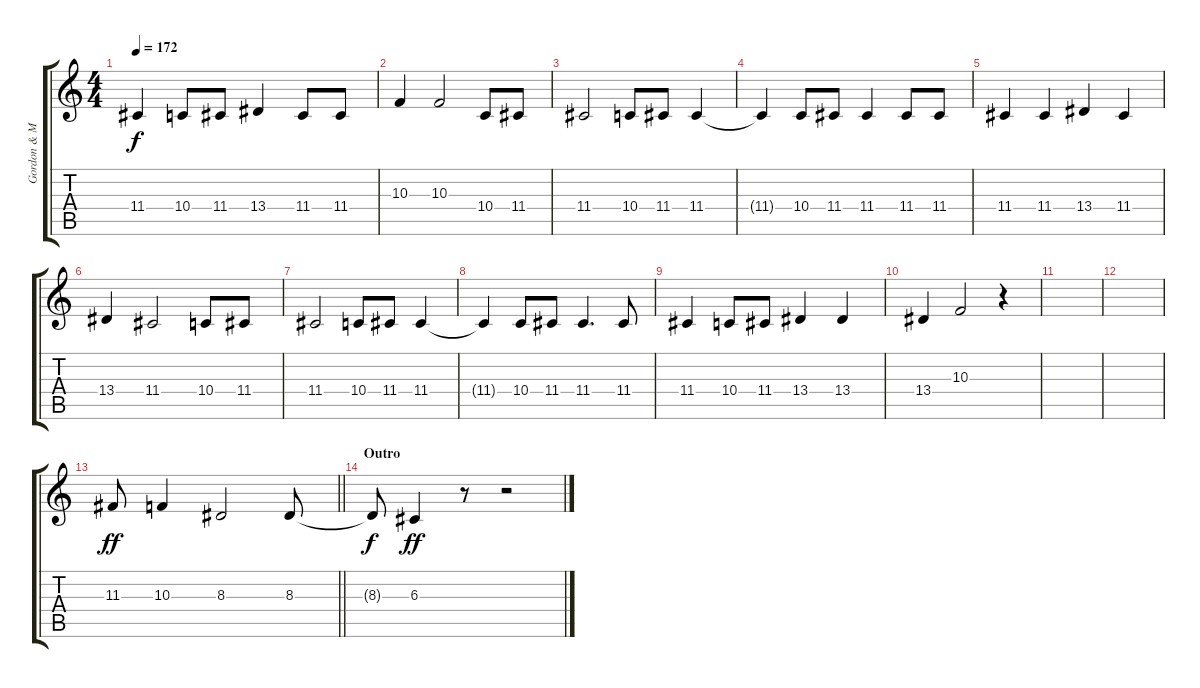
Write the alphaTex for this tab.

\track ("Gordon & Matt Vocals" "Gordon & M") {instrument baritonesax}
\staff {score tabs}
\tuning (E4 B3 G3 D3 A2 E2) {hide}
\ts (4 4)
\tempo 172
\clef g2
\ks c
11.4.4{dy f} 10.4.8 11.4.8 13.4.4 11.4.8 11.4.8 |
10.3.4 10.3.2 10.4.8 11.4.8 |
11.4.2 10.4.8 11.4.8 11.4.4 |
11.4{t}.4 10.4.8 11.4.8 11.4.4 11.4.8 11.4.8 |
11.4.4 11.4.4 13.4.4 11.4.4 |
13.4.4 11.4.2 10.4.8 11.4.8 |
11.4.2 10.4.8 11.4.8 11.4.4 |
11.4{t}.4 10.4.8 11.4.8 11.4.4{d} 11.4.8 |
11.4.4 10.4.8 11.4.8 13.4.4 13.4.4 |
13.4.4 10.3.2 r.4 |
|
|
\barLineRight lightlight
11.3.8{dy ff} 10.3.4 8.3.2 8.3.8 |
\section ("" "Outro")
8.3{t}.8{dy f} 6.3.4{dy ff} r.8 r.2
